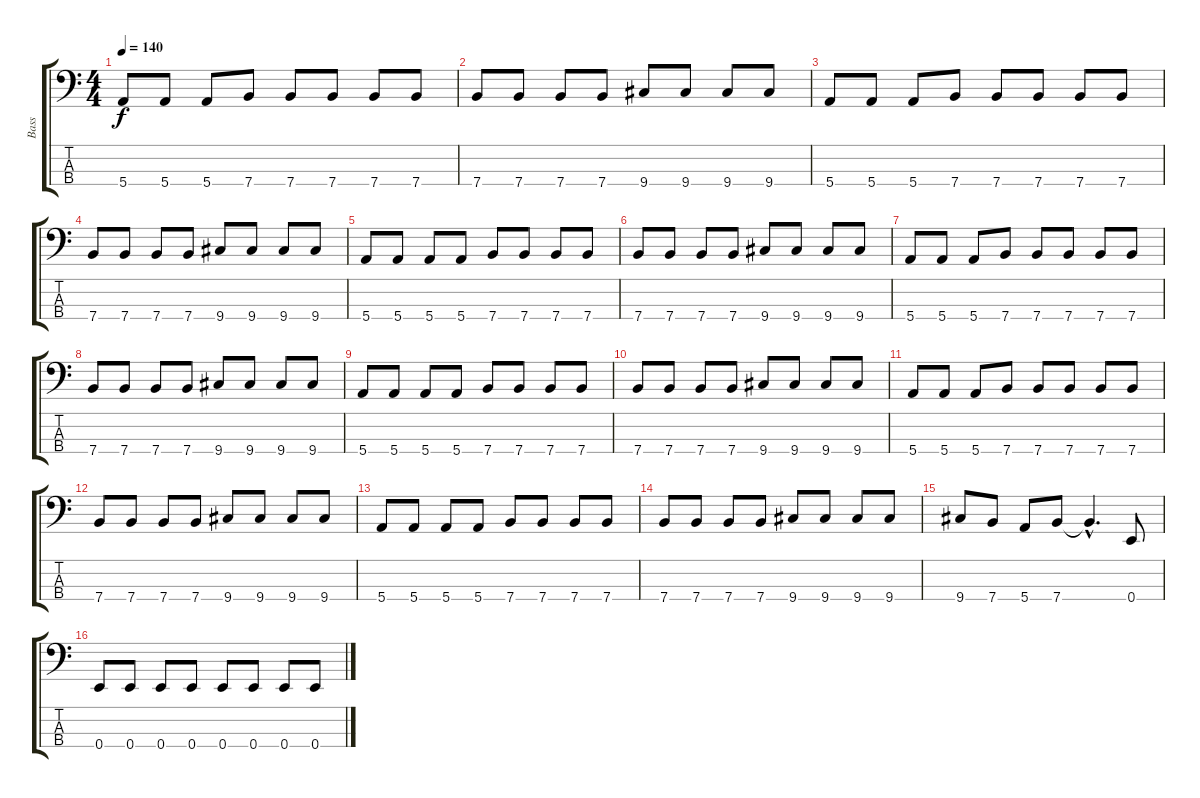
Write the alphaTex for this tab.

\track ("Bass" "Bass") {instrument electricbassfinger}
\staff {score tabs}
\tuning (G2 D2 A1 E1) {hide}
\ts (4 4)
\tempo 140
\clef f4
\ks c
5.4.8{dy f} 5.4.8 5.4.8 7.4.8 7.4.8 7.4.8 7.4.8 7.4.8 |
7.4.8 7.4.8 7.4.8 7.4.8 9.4.8 9.4.8 9.4.8 9.4.8 |
5.4.8 5.4.8 5.4.8 7.4.8 7.4.8 7.4.8 7.4.8 7.4.8 |
7.4.8 7.4.8 7.4.8 7.4.8 9.4.8 9.4.8 9.4.8 9.4.8 |
5.4.8 5.4.8 5.4.8 5.4.8 7.4.8 7.4.8 7.4.8 7.4.8 |
7.4.8 7.4.8 7.4.8 7.4.8 9.4.8 9.4.8 9.4.8 9.4.8 |
5.4.8 5.4.8 5.4.8 7.4.8 7.4.8 7.4.8 7.4.8 7.4.8 |
7.4.8 7.4.8 7.4.8 7.4.8 9.4.8 9.4.8 9.4.8 9.4.8 |
5.4.8 5.4.8 5.4.8 5.4.8 7.4.8 7.4.8 7.4.8 7.4.8 |
7.4.8 7.4.8 7.4.8 7.4.8 9.4.8 9.4.8 9.4.8 9.4.8 |
5.4.8 5.4.8 5.4.8 7.4.8 7.4.8 7.4.8 7.4.8 7.4.8 |
7.4.8 7.4.8 7.4.8 7.4.8 9.4.8 9.4.8 9.4.8 9.4.8 |
5.4.8 5.4.8 5.4.8 5.4.8 7.4.8 7.4.8 7.4.8 7.4.8 |
7.4.8 7.4.8 7.4.8 7.4.8 9.4.8 9.4.8 9.4.8 9.4.8 |
9.4.8 7.4.8 5.4.8 7.4.8 7.4{hac t}.4{d} 0.4.8 |
0.4.8 0.4.8 0.4.8 0.4.8 0.4.8 0.4.8 0.4.8 0.4.8
